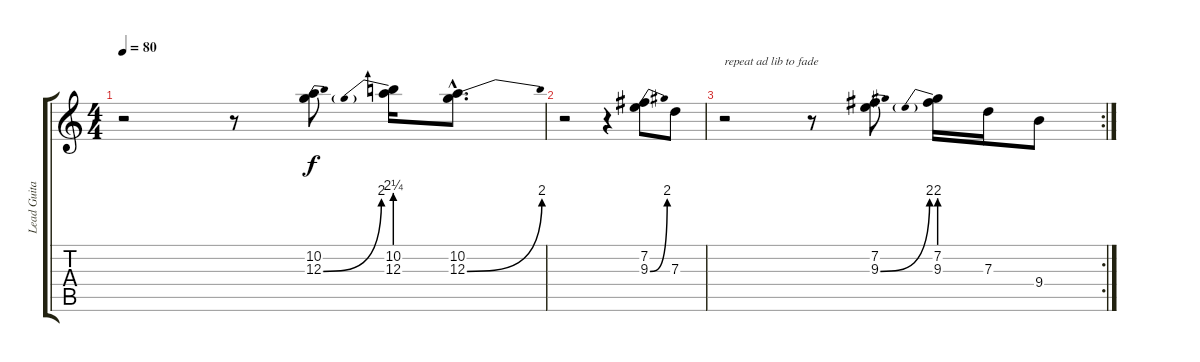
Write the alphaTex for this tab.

\track ("Lead Guitar 1" "Lead Guita") {instrument overdrivenguitar}
\staff {score tabs}
\tuning (E4 B3 G3 D3 A2 E2) {hide}
\ts (4 4)
\tempo 80
\clef g2
\ks c
r.2{dy f} r.8 (10.2 12.3{be (bend 0 0 60 8)}).8 (10.2 12.3{be (prebend 0 9 60 9)}).16 (10.2{hac} 12.3{be (bend 0 0 60 8) hac}).8{d} |
r.2 r.4 (7.2 9.3{be (bend 0 0 60 8)}).8 7.3.8 |
\rc 2
r.2{txt "repeat ad lib to fade"} r.8 (7.2 9.3{be (bend 0 0 60 8)}).8 (7.2 9.3{be (prebend 0 8 60 8)}).16 7.3.16 9.4.8
